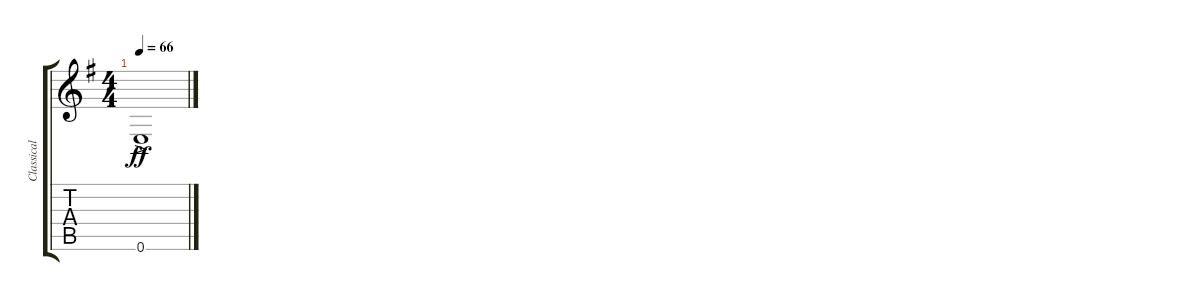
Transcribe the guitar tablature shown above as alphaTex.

\track ("Classical Guitar" "Classical ") {instrument acousticguitarnylon}
\staff {score tabs}
\tuning (E4 B3 G3 D3 A2 E2) {hide}
\ts (4 4)
\tempo 66
\clef g2
\ks eminor
0.6{ac}.1{dy ff}
